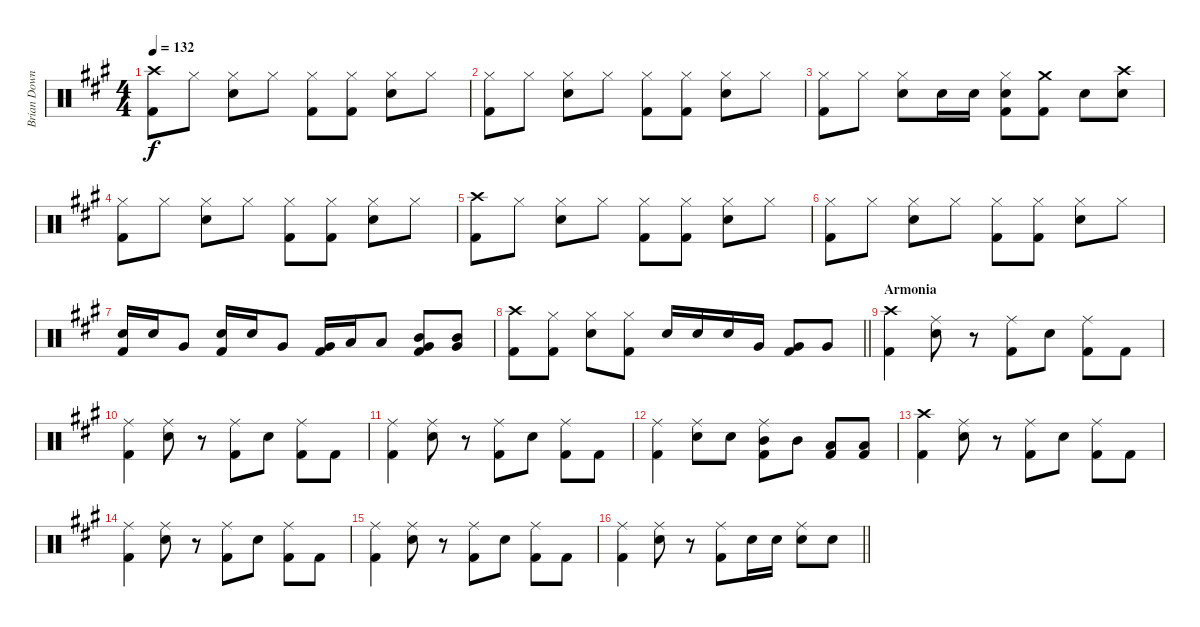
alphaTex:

\track ("Brian Downey" "Brian Down") {instrument percussion}
\staff {score}
\articulation defaults
\ts (4 4)
\tempo 132
\clef neutral
\ks a
("Crash high (hit)" "Kick (hit) 2").8{dy f} "Hi-Hat (closed)".8 ("Hi-Hat (closed)" "Snare (hit) 2").8 "Hi-Hat (closed)".8 ("Hi-Hat (closed)" "Kick (hit) 2").8 ("Hi-Hat (closed)" "Kick (hit) 2").8 ("Hi-Hat (closed)" "Snare (hit) 2").8 "Hi-Hat (closed)".8 |
("Hi-Hat (closed)" "Kick (hit) 2").8 "Hi-Hat (closed)".8 ("Hi-Hat (closed)" "Snare (hit) 2").8 "Hi-Hat (closed)".8 ("Hi-Hat (closed)" "Kick (hit) 2").8 ("Hi-Hat (closed)" "Kick (hit) 2").8 ("Hi-Hat (closed)" "Snare (hit) 2").8 "Hi-Hat (closed)".8 |
("Hi-Hat (closed)" "Kick (hit) 2").8 "Hi-Hat (closed)".8 ("Hi-Hat (closed)" "Snare (hit) 2").8 "Snare (hit) 2".16 "Snare (hit) 2".16 ("Hi-Hat (closed)" "Snare (hit) 2" "Kick (hit) 2").8 ("Crash medium (hit)" "Kick (hit) 2").8 "Snare (hit) 2".8 ("Crash high (hit)" "Snare (hit) 2").8 |
("Hi-Hat (closed)" "Kick (hit) 2").8 "Hi-Hat (closed)".8 ("Hi-Hat (closed)" "Snare (hit) 2").8 "Hi-Hat (closed)".8 ("Hi-Hat (closed)" "Kick (hit) 2").8 ("Hi-Hat (closed)" "Kick (hit) 2").8 ("Hi-Hat (closed)" "Snare (hit) 2").8 "Hi-Hat (closed)".8 |
("Crash high (hit)" "Kick (hit) 2").8 "Hi-Hat (closed)".8 ("Hi-Hat (closed)" "Snare (hit) 2").8 "Hi-Hat (closed)".8 ("Hi-Hat (closed)" "Kick (hit) 2").8 ("Hi-Hat (closed)" "Kick (hit) 2").8 ("Hi-Hat (closed)" "Snare (hit) 2").8 "Hi-Hat (closed)".8 |
("Hi-Hat (closed)" "Kick (hit) 2").8 "Hi-Hat (closed)".8 ("Hi-Hat (closed)" "Snare (hit) 2").8 "Hi-Hat (closed)".8 ("Hi-Hat (closed)" "Kick (hit) 2").8 ("Hi-Hat (closed)" "Kick (hit) 2").8 ("Hi-Hat (closed)" "Snare (hit) 2").8 "Hi-Hat (closed)".8 |
("Snare (hit) 2" "Kick (hit) 2").16 "Snare (hit) 2".16 "Very Low Tom (hit)".8 ("Snare (hit) 2" "Kick (hit) 2").16 "Snare (hit) 2".16 "Very Low Tom (hit)".8 ("Very Low Tom (hit)" "Kick (hit) 2").16 "Low Tom (hit)".16 "Low Tom (hit)".8 ("Mid Tom (hit)" "Very Low Tom (hit)" "Kick (hit) 2").8 ("Mid Tom (hit)" "Very Low Tom (hit)").8 |
\barLineRight lightlight
("Crash high (hit)" "Kick (hit) 2").8 ("Hi-Hat (closed)" "Kick (hit) 2").8 ("Hi-Hat (closed)" "Snare (hit) 2").8 ("Hi-Hat (closed)" "Kick (hit) 2").8 "Snare (hit) 2".16 "Snare (hit) 2".16 "Snare (hit) 2".16 "Very Low Tom (hit)".16 ("Very Low Tom (hit)" "Kick (hit) 2").8 "Very Low Tom (hit)".8 |
\section ("" "Armonia")
("Crash high (hit)" "Kick (hit) 2").4 ("Ride (middle)" "Snare (hit) 2").8 r.8 ("Ride (middle)" "Kick (hit) 2").8 "Snare (hit) 2".8 ("Ride (middle)" "Kick (hit) 2").8 "Kick (hit) 2".8 |
("Ride (middle)" "Kick (hit) 2").4 ("Ride (middle)" "Snare (hit) 2").8 r.8 ("Ride (middle)" "Kick (hit) 2").8 "Snare (hit) 2".8 ("Ride (middle)" "Kick (hit) 2").8 "Kick (hit) 2".8 |
("Ride (middle)" "Kick (hit) 2").4 ("Ride (middle)" "Snare (hit) 2").8 r.8 ("Ride (middle)" "Kick (hit) 2").8 "Snare (hit) 2".8 ("Ride (middle)" "Kick (hit) 2").8 "Kick (hit) 2".8 |
("Ride (middle)" "Kick (hit) 2").4 ("Ride (middle)" "Snare (hit) 2").8 "Snare (hit) 2".8 ("Ride (middle)" "Mid Tom (hit)" "Kick (hit) 2").8 "Mid Tom (hit)".8 ("Low Tom (hit)" "Kick (hit) 2").8 ("Low Tom (hit)" "Kick (hit) 2").8 |
("Crash high (hit)" "Kick (hit) 2").4 ("Ride (middle)" "Snare (hit) 2").8 r.8 ("Ride (middle)" "Kick (hit) 2").8 "Snare (hit) 2".8 ("Ride (middle)" "Kick (hit) 2").8 "Kick (hit) 2".8 |
("Ride (middle)" "Kick (hit) 2").4 ("Ride (middle)" "Snare (hit) 2").8 r.8 ("Ride (middle)" "Kick (hit) 2").8 "Snare (hit) 2".8 ("Ride (middle)" "Kick (hit) 2").8 "Kick (hit) 2".8 |
("Ride (middle)" "Kick (hit) 2").4 ("Ride (middle)" "Snare (hit) 2").8 r.8 ("Ride (middle)" "Kick (hit) 2").8 "Snare (hit) 2".8 ("Ride (middle)" "Kick (hit) 2").8 "Kick (hit) 2".8 |
\barLineRight lightlight
("Ride (middle)" "Kick (hit) 2").4 ("Ride (middle)" "Snare (hit) 2").8 r.8 ("Ride (middle)" "Kick (hit) 2").8 "Snare (hit) 2".16 "Snare (hit) 2".16 ("Ride (middle)" "Snare (hit) 2").8 "Snare (hit) 2".8
